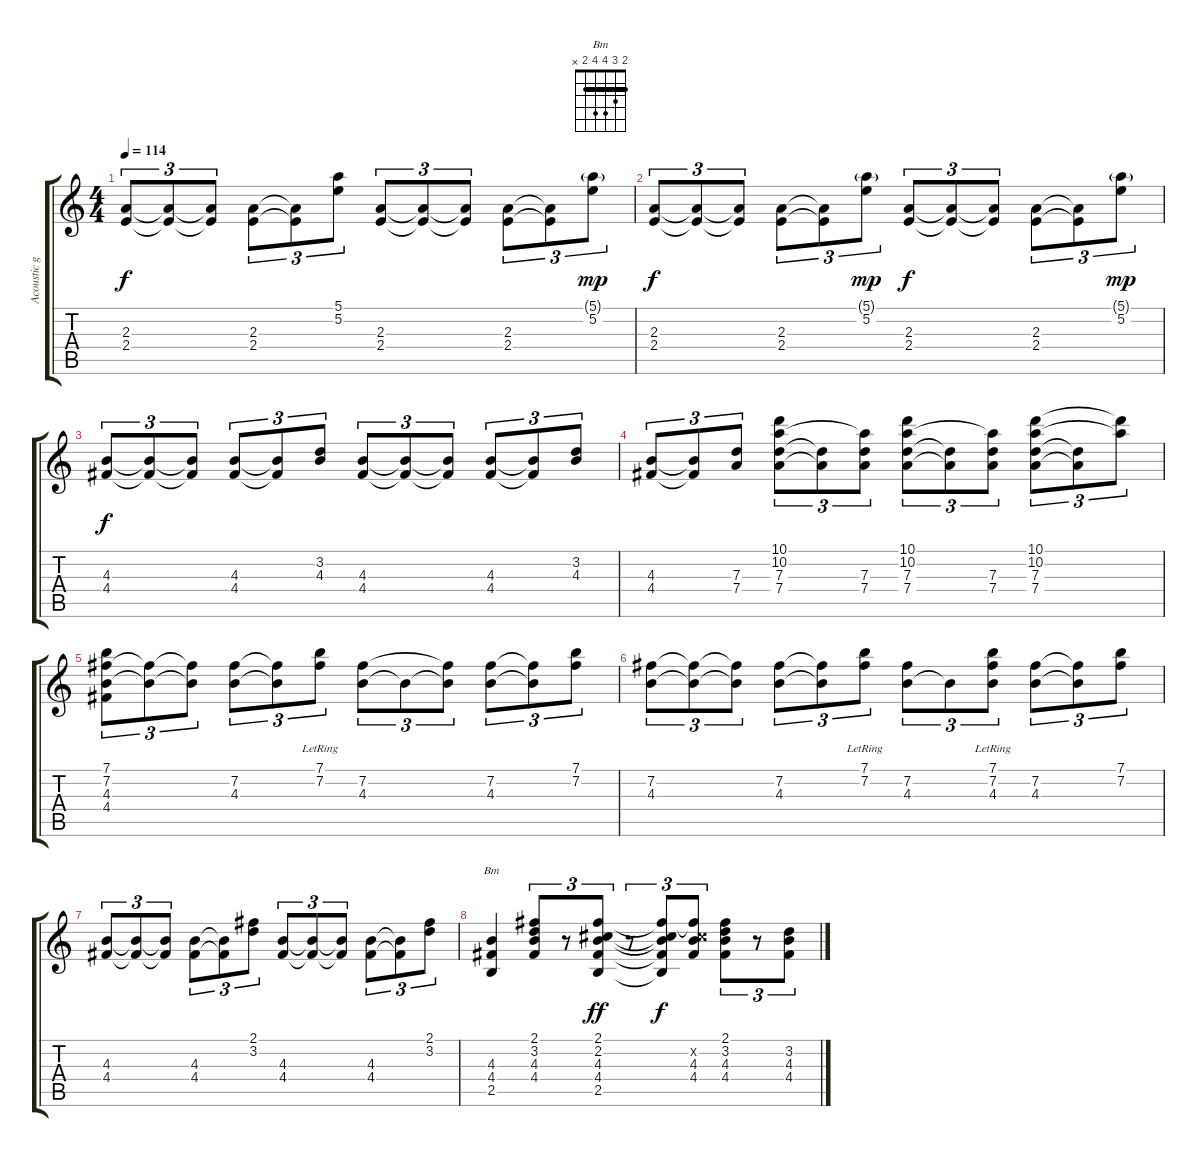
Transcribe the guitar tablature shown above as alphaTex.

\track ("Acoustic guitar" "Acoustic g") {instrument acousticguitarsteel}
\staff {score tabs}
\tuning (E4 B3 G3 D3 A2 E2) {hide}
\chord ("Bm" 2 3 4 4 2 x) {barre 2}
\ts (4 4)
\tempo 114
\clef g2
\ks c
(2.3 2.4).8{tu (3 2) dy f} (2.3{t} 2.4{t}).8{tu (3 2)} (2.3{t} 2.4{t}).8{tu (3 2)} (2.3 2.4).8{tu (3 2)} (2.3{t} 2.4{t}).8{tu (3 2)} (5.1 5.2).8{tu (3 2)} (2.3 2.4).8{tu (3 2)} (2.3{t} 2.4{t}).8{tu (3 2)} (2.3{t} 2.4{t}).8{tu (3 2)} (2.3 2.4).8{tu (3 2)} (2.3{t} 2.4{t}).8{tu (3 2)} (5.1{g} 5.2).8{tu (3 2) dy mp} |
(2.3 2.4).8{tu (3 2) dy f} (2.3{t} 2.4{t}).8{tu (3 2)} (2.3{t} 2.4{t}).8{tu (3 2)} (2.3 2.4).8{tu (3 2)} (2.3{t} 2.4{t}).8{tu (3 2)} (5.1{g} 5.2).8{tu (3 2) dy mp} (2.3 2.4).8{tu (3 2) dy f} (2.3{t} 2.4{t}).8{tu (3 2)} (2.3{t} 2.4{t}).8{tu (3 2)} (2.3 2.4).8{tu (3 2)} (2.3{t} 2.4{t}).8{tu (3 2)} (5.1{g} 5.2).8{tu (3 2) dy mp} |
(4.3 4.4).8{tu (3 2) dy f} (4.3{t} 4.4{t}).8{tu (3 2)} (4.3{t} 4.4{t}).8{tu (3 2)} (4.3 4.4).8{tu (3 2)} (4.3{t} 4.4{t}).8{tu (3 2)} (3.2 4.3).8{tu (3 2)} (4.3 4.4).8{tu (3 2)} (4.3{t} 4.4{t}).8{tu (3 2)} (4.3{t} 4.4{t}).8{tu (3 2)} (4.3 4.4).8{tu (3 2)} (4.3{t} 4.4{t}).8{tu (3 2)} (3.2 4.3).8{tu (3 2)} |
(4.3 4.4).8{tu (3 2)} (4.3{t} 4.4{t}).8{tu (3 2)} (7.3 7.4).8{tu (3 2)} (10.1 10.2 7.3 7.4).8{tu (3 2)} (7.3{t} 7.4{t}).8{tu (3 2)} (10.2{t} 7.3 7.4).8{tu (3 2)} (10.1 10.2 7.3 7.4).8{tu (3 2)} (7.3{t} 7.4{t}).8{tu (3 2)} (10.2{t} 7.3 7.4).8{tu (3 2)} (10.1 10.2 7.3 7.4).8{tu (3 2)} (7.3{t} 7.4{t}).8{tu (3 2)} (10.1{t} 10.2{t}).8{tu (3 2)} |
(7.1 7.2 4.3 4.4).8{tu (3 2)} (7.2{t} 4.3{t}).8{tu (3 2)} (7.2{t} 4.3{t}).8{tu (3 2)} (7.2 4.3).8{tu (3 2)} (7.2{t} 4.3{t}).8{tu (3 2)} (7.1{lr} 7.2).8{tu (3 2)} (7.2 4.3).8{tu (3 2)} 4.3{t}.8{tu (3 2)} (7.2{t} 4.3{t}).8{tu (3 2)} (7.2 4.3).8{tu (3 2)} (7.2{t} 4.3{t}).8{tu (3 2)} (7.1 7.2).8{tu (3 2)} |
(7.2 4.3).8{tu (3 2)} (7.2{t} 4.3{t}).8{tu (3 2)} (7.2{t} 4.3{t}).8{tu (3 2)} (7.2 4.3).8{tu (3 2)} (7.2{t} 4.3{t}).8{tu (3 2)} (7.1{lr} 7.2).8{tu (3 2)} (7.2 4.3).8{tu (3 2)} 4.3{t}.8{tu (3 2)} (7.1{lr} 7.2 4.3).8{tu (3 2)} (7.2 4.3).8{tu (3 2)} (7.2{t} 4.3{t}).8{tu (3 2)} (7.1 7.2).8{tu (3 2)} |
(4.3 4.4).8{tu (3 2)} (4.3{t} 4.4{t}).8{tu (3 2)} (4.3{t} 4.4{t}).8{tu (3 2)} (4.3 4.4).8{tu (3 2)} (4.3{t} 4.4{t}).8{tu (3 2)} (2.1 3.2).8{tu (3 2)} (4.3 4.4).8{tu (3 2)} (4.3{t} 4.4{t}).8{tu (3 2)} (4.3{t} 4.4{t}).8{tu (3 2)} (4.3 4.4).8{tu (3 2)} (4.3{t} 4.4{t}).8{tu (3 2)} (2.1 3.2).8{tu (3 2)} |
(4.3 4.4 2.5).4{ch "Bm"} (2.1 3.2 4.3 4.4).8{tu (3 2)} r.8{tu (3 2)} (2.1 2.2 4.3 4.4 2.5).8{tu (3 2) dy ff} r.8{tu (3 2)} (2.1{t} 2.2{t} 4.3{t} 4.4{t} 2.5{t}).8{tu (3 2) dy f} (2.1{t} 2.2{x} 4.3 4.4).8{tu (3 2)} (2.1 3.2 4.3 4.4).8{tu (3 2)} r.8{tu (3 2)} (3.2 4.3 4.4).8{tu (3 2)}
